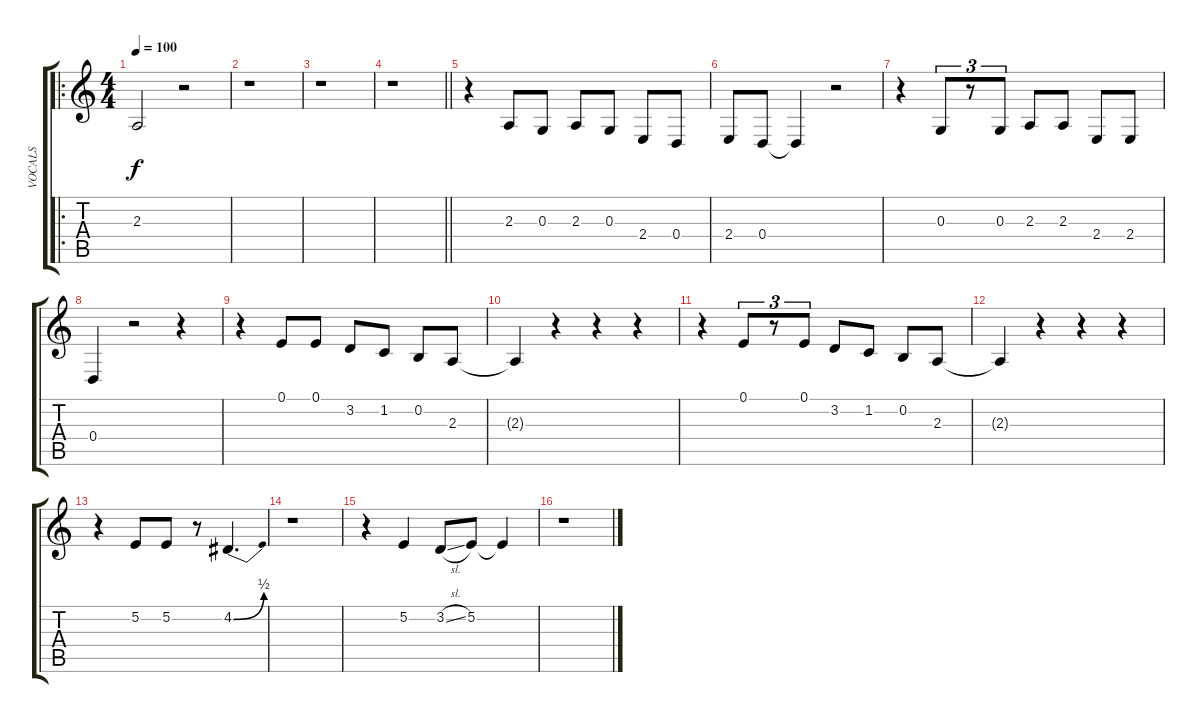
\track ("VOCALS" "VOCALS") {instrument trombone}
\staff {score tabs}
\tuning (E4 B3 G3 D3 A2 E2) {hide}
\ro
\ts (4 4)
\tempo 100
\clef g2
\ks c
2.3.2{dy f} r.2 |
r.1 |
r.1 |
\barLineRight lightlight
r.1 |
r.4 2.3.8 0.3.8 2.3.8 0.3.8 2.4.8 0.4.8 |
2.4.8 0.4.8 0.4{t}.4 r.2 |
r.4 0.3.8{tu (3 2)} r.8{tu (3 2)} 0.3.8{tu (3 2)} 2.3.8 2.3.8 2.4.8 2.4.8 |
0.4.4 r.2 r.4 |
r.4 0.1.8 0.1.8 3.2.8 1.2.8 0.2.8 2.3.8 |
2.3{t}.4 r.4 r.4 r.4 |
r.4 0.1.8{tu (3 2)} r.8{tu (3 2)} 0.1.8{tu (3 2)} 3.2.8 1.2.8 0.2.8 2.3.8 |
2.3{t}.4 r.4 r.4 r.4 |
r.4 5.2.8 5.2.8 r.8 4.2{be (bend 0 0 60 2)}.4{d} |
r.1 |
r.4 5.2.4 3.2{sl}.8 5.2.8 5.2{t}.4 |
r.1
